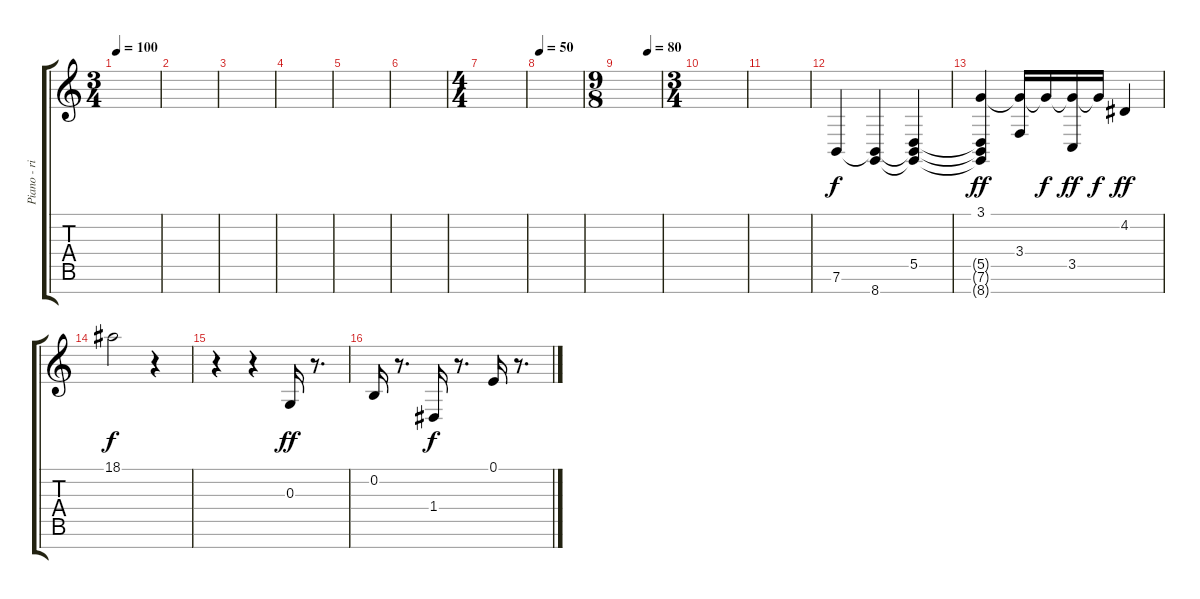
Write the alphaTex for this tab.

\track ("Piano - right" "Piano - ri") {instrument brightacousticpiano}
\staff {score tabs}
\tuning (E4 B3 G3 D3 A2 E2 B1) {hide}
\ts (3 4)
\tempo 100
\clef g2
\ks c
|
|
|
|
|
|
\ts (4 4)
|
\tempo 50
|
\ts (9 8)
\tempo (80 0.6944444444444444)
|
\ts (3 4)
|
|
7.6.4 (7.6{t} 8.7).4 (5.5 7.6{t} 8.7{t}).4 |
(3.1 5.5{t} 7.6{t} 8.7{t}).4{dy ff} (3.1{t} 3.4).16 3.1{t}.16{dy f} (3.1{t} 3.5).16{dy ff} 3.1{t}.16{dy f} 4.2.4{dy ff} |
18.1.2{dy f} r.4 |
r.4 r.4 0.3.16{dy ff} r.8{d} |
0.2.16 r.8{d} 1.4.16{dy f} r.8{d} 0.1.16 r.8{d}
